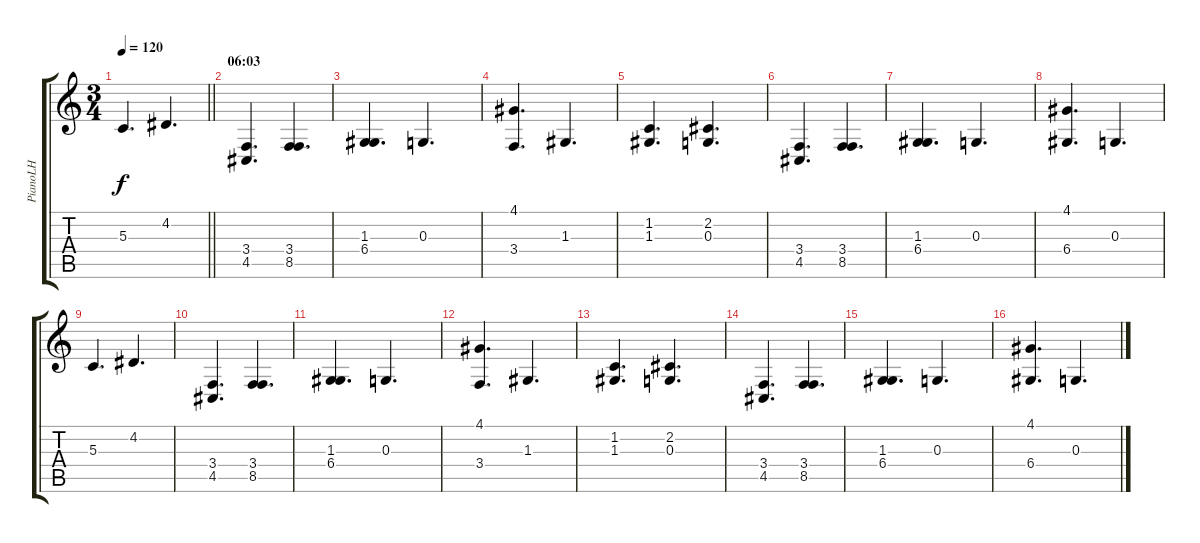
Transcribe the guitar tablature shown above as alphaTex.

\track ("PianoLH" "PianoLH") {instrument brightacousticpiano}
\staff {score tabs}
\tuning (E4 B3 G3 D3 A2 Eb2) {hide}
\ts (3 4)
\tempo 120
\clef g2
\barLineRight lightlight
\ks c
5.3.4{d dy f} 4.2.4{d} |
\section ("" "06:03")
(3.4 4.5).4{d} (3.4 8.5).4{d} |
(1.3 6.4).4{d} 0.3.4{d} |
(4.1 3.4).4{d} 1.3.4{d} |
(1.2 1.3).4{d} (2.2 0.3).4{d} |
(3.4 4.5).4{d} (3.4 8.5).4{d} |
(1.3 6.4).4{d} 0.3.4{d} |
(4.1 6.4).4{d} 0.3.4{d} |
5.3.4{d} 4.2.4{d} |
(3.4 4.5).4{d} (3.4 8.5).4{d} |
(1.3 6.4).4{d} 0.3.4{d} |
(4.1 3.4).4{d} 1.3.4{d} |
(1.2 1.3).4{d} (2.2 0.3).4{d} |
(3.4 4.5).4{d} (3.4 8.5).4{d} |
(1.3 6.4).4{d} 0.3.4{d} |
(4.1 6.4).4{d} 0.3.4{d}
